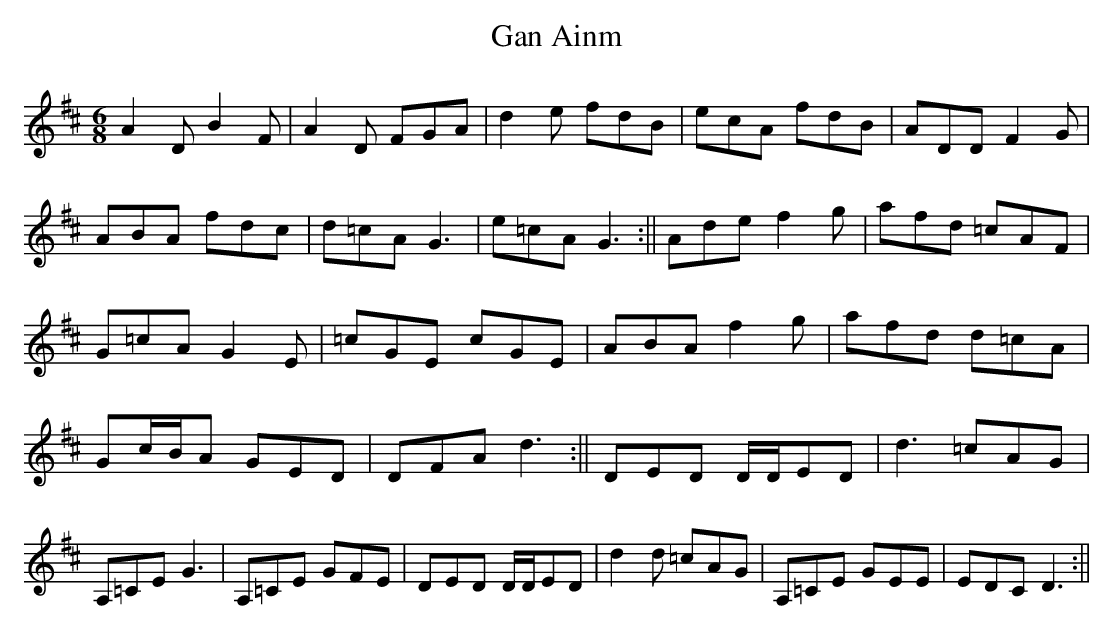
X:1
T:Gan Ainm
M:6/8
L:1/8
K:D
A2D B2F|A2D FGA|d2e fdB|ecA fdB|\
ADD F2G|ABA fdc|d=cA G3|e=cA G3:||\
Ade f2g|afd =cAF|G=cA G2E|=cGE cGE|\
ABA f2g|afd d=cA|Gc/2B/2A GED|DFA d3:||\
DED D/2D/2ED|d3 =cAG|A,=CE G3|A,=CE GFE|\
DED D/2D/2ED|d2d =cAG|A,=CE GEE|EDC D3:||
